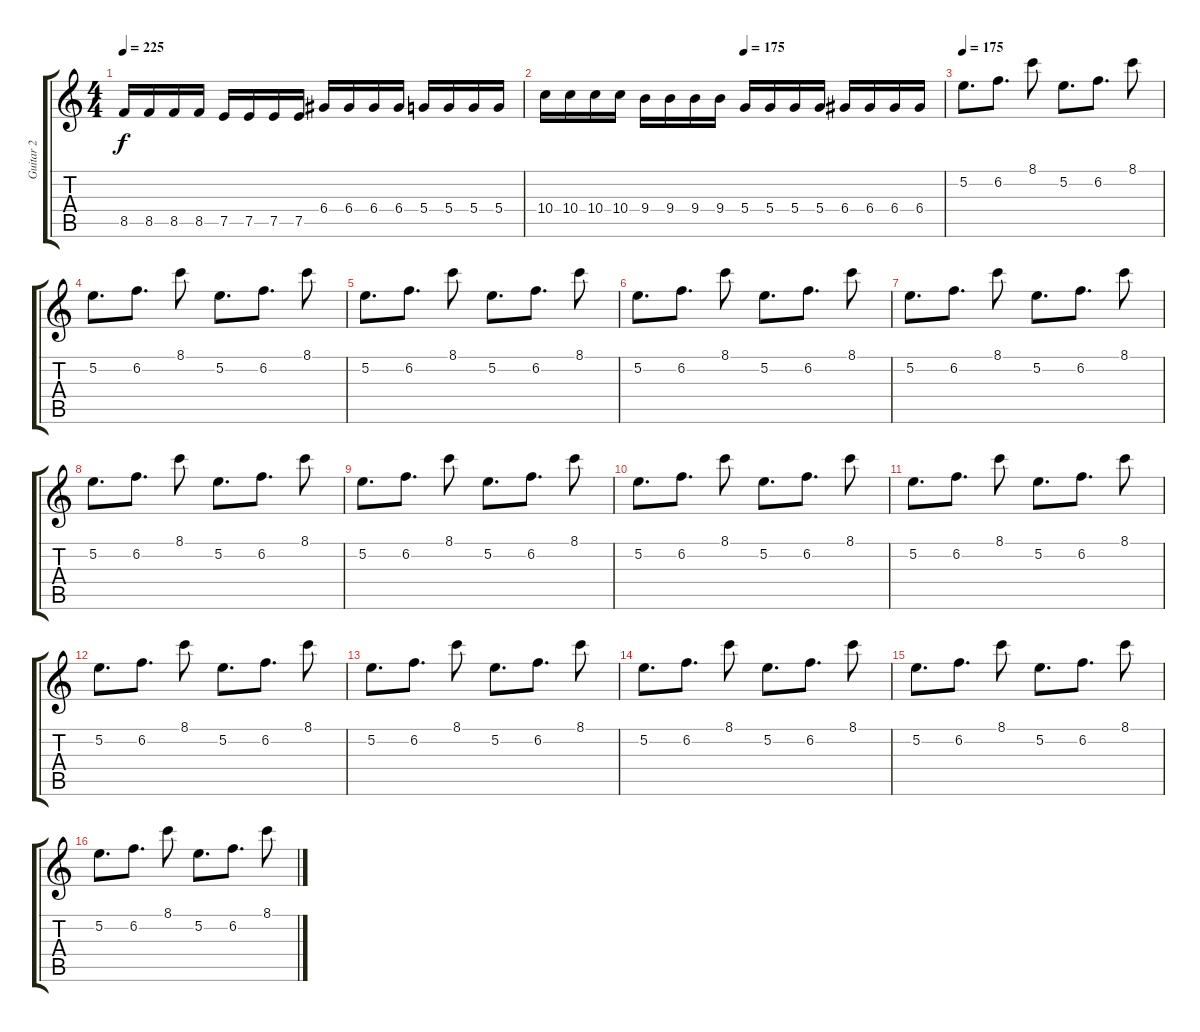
\track ("Guitar 2" "Guitar 2") {instrument distortionguitar}
\staff {score tabs}
\tuning (E4 B3 G3 D3 A2 D2) {hide}
\ts (4 4)
\tempo 225
\clef g2
\ks c
8.5.16{dy f} 8.5.16 8.5.16 8.5.16 7.5.16 7.5.16 7.5.16 7.5.16 6.4.16 6.4.16 6.4.16 6.4.16 5.4.16 5.4.16 5.4.16 5.4.16 |
\tempo (175 0.5)
10.4.16 10.4.16 10.4.16 10.4.16 9.4.16 9.4.16 9.4.16 9.4.16 5.4.16 5.4.16 5.4.16 5.4.16 6.4.16 6.4.16 6.4.16 6.4.16 |
\tempo 175
5.2.8{d} 6.2.8{d} 8.1.8 5.2.8{d} 6.2.8{d} 8.1.8 |
5.2.8{d} 6.2.8{d} 8.1.8 5.2.8{d} 6.2.8{d} 8.1.8 |
5.2.8{d} 6.2.8{d} 8.1.8 5.2.8{d} 6.2.8{d} 8.1.8 |
5.2.8{d} 6.2.8{d} 8.1.8 5.2.8{d} 6.2.8{d} 8.1.8 |
5.2.8{d} 6.2.8{d} 8.1.8 5.2.8{d} 6.2.8{d} 8.1.8 |
5.2.8{d} 6.2.8{d} 8.1.8 5.2.8{d} 6.2.8{d} 8.1.8 |
5.2.8{d} 6.2.8{d} 8.1.8 5.2.8{d} 6.2.8{d} 8.1.8 |
5.2.8{d} 6.2.8{d} 8.1.8 5.2.8{d} 6.2.8{d} 8.1.8 |
5.2.8{d} 6.2.8{d} 8.1.8 5.2.8{d} 6.2.8{d} 8.1.8 |
5.2.8{d} 6.2.8{d} 8.1.8 5.2.8{d} 6.2.8{d} 8.1.8 |
5.2.8{d} 6.2.8{d} 8.1.8 5.2.8{d} 6.2.8{d} 8.1.8 |
5.2.8{d} 6.2.8{d} 8.1.8 5.2.8{d} 6.2.8{d} 8.1.8 |
5.2.8{d} 6.2.8{d} 8.1.8 5.2.8{d} 6.2.8{d} 8.1.8 |
5.2.8{d} 6.2.8{d} 8.1.8 5.2.8{d} 6.2.8{d} 8.1.8
